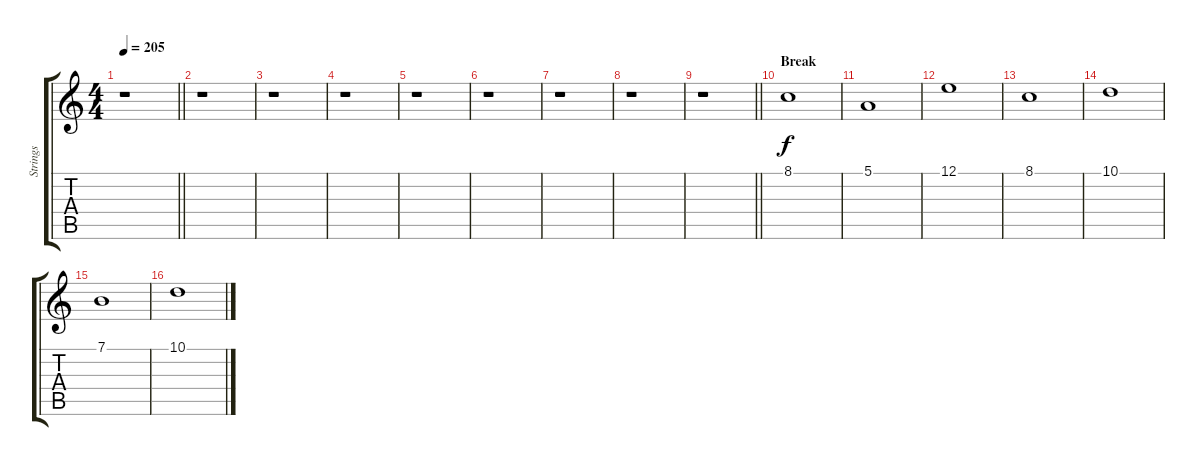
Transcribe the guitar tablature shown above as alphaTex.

\track ("Strings" "Strings") {instrument stringensemble1}
\staff {score tabs}
\tuning (E4 B3 G3 D3 A2 E2) {hide}
\ts (4 4)
\tempo 205
\clef g2
\barLineRight lightlight
\ks aminor
r.1{dy f} |
r.1 |
r.1 |
r.1 |
r.1 |
r.1 |
r.1 |
r.1 |
\barLineRight lightlight
r.1{volume 9} |
\section ("" "Break")
8.1.1 |
5.1.1 |
12.1.1 |
8.1.1 |
10.1.1 |
7.1.1 |
10.1.1
